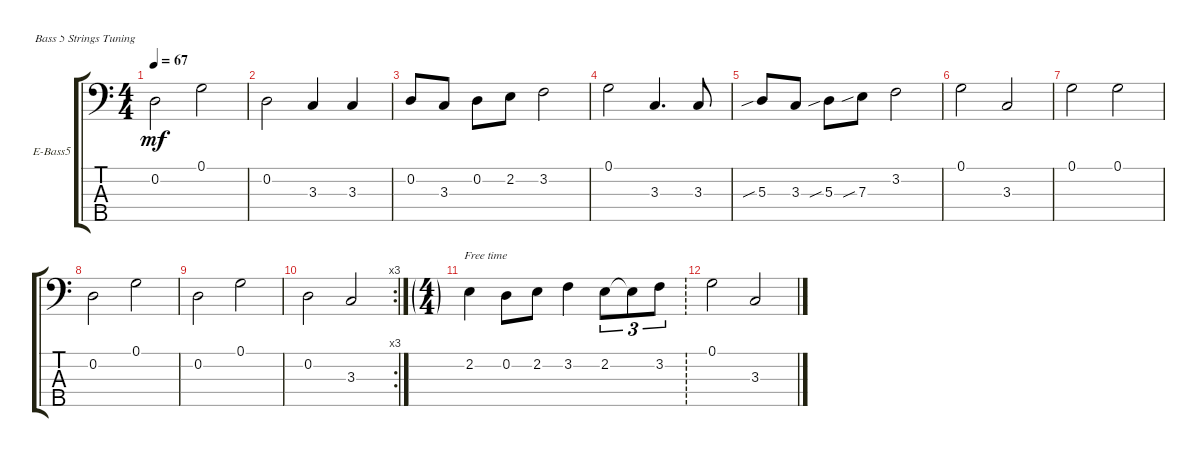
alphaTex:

\defaultSystemsLayout 4
\bracketExtendMode groupsimilarinstruments
\firstSystemTrackNameOrientation horizontal
\otherSystemsTrackNameOrientation horizontal
\track ("Electric Bass" "E-Bass5") {instrument electricbassfinger}
\staff {score tabs}
\tuning (G2 D2 A1 E1 B0)
\ts (4 4)
\tempo 67
\clef f4
\ks c
0.2.2{dy mf} 0.1.2 |
0.2.2 3.3.4 3.3.4 |
0.2.8 3.3.8 0.2.8 2.2.8 3.2.2 |
0.1.2 3.3.4{d} 3.3.8 |
5.3{sib}.8 3.3.8 5.3{sib}.8 7.3{sib}.8 3.2.2 |
0.1.2 3.3.2 |
0.1.2 0.1.2 |
0.2.2 0.1.2 |
0.2.2 0.1.2 |
\rc 3
0.2.2 3.3.2 |
\ft
\scale
0.259226 2.2.4 0.2.8 2.2.8 3.2.4 2.2.8{tu (3 2)} 2.2{t}.8{tu (3 2)} 3.2.8{tu (3 2)} |
\scale
0.216022 0.1.2 3.3.2
